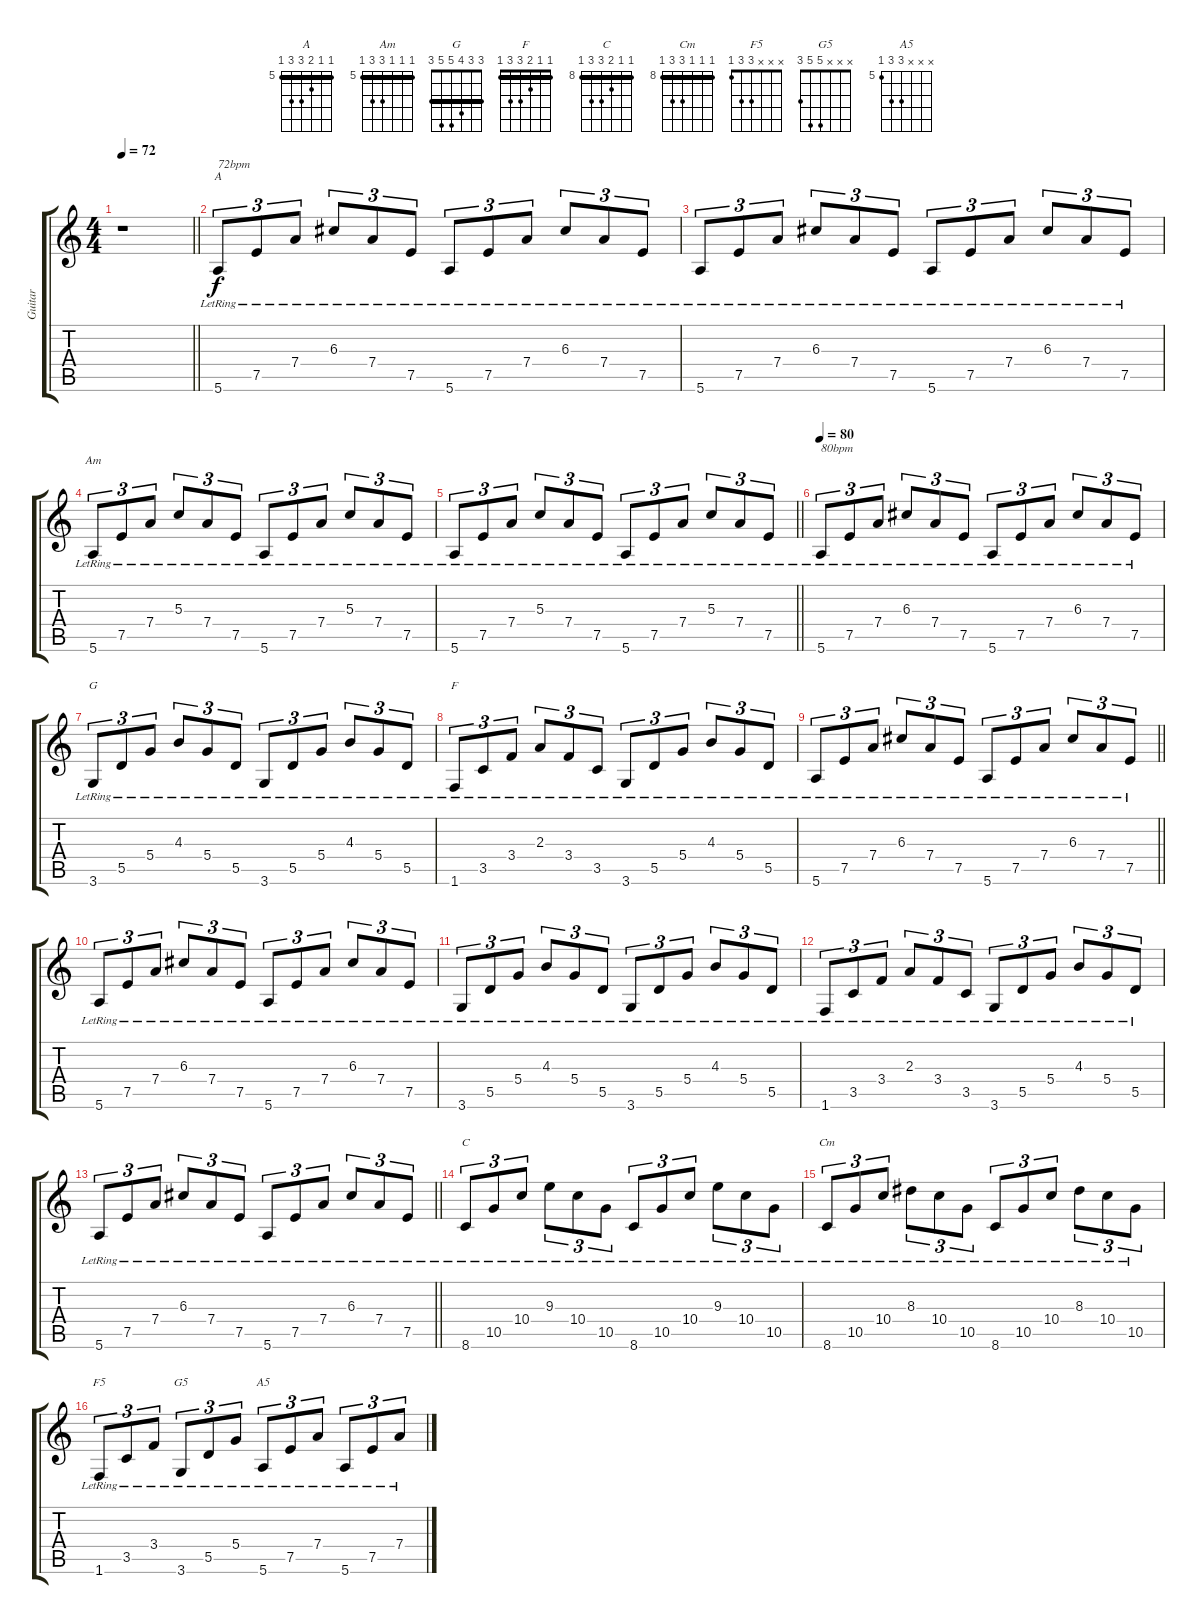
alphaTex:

\track ("Guitar" "Guitar") {instrument acousticguitarsteel}
\staff {score tabs}
\tuning (E4 B3 G3 D3 A2 E2) {hide}
\chord ("A" 5 5 6 7 7 5) {firstfret 5 barre 5}
\chord ("Am" 5 5 5 7 7 5) {firstfret 5 barre 5}
\chord ("G" 3 3 4 5 5 3) {barre 3}
\chord ("F" 1 1 2 3 3 1) {barre 1}
\chord ("C" 8 8 9 10 10 8) {firstfret 8 barre 8}
\chord ("Cm" 8 8 8 10 10 8) {firstfret 8 barre 8}
\chord ("F5" x x x 3 3 1)
\chord ("G5" x x x 5 5 3)
\chord ("A5" x x x 7 7 5) {firstfret 5}
\ts (4 4)
\tempo 72
\clef g2
\barLineRight lightlight
\ks c
r.1{dy f instrument acousticguitarsteel} |
5.6{lr}.8{tu (3 2) ch "A" txt "72bpm"} 7.5{lr}.8{tu (3 2)} 7.4{lr}.8{tu (3 2)} 6.3{lr}.8{tu (3 2)} 7.4{lr}.8{tu (3 2)} 7.5{lr}.8{tu (3 2)} 5.6{lr}.8{tu (3 2)} 7.5{lr}.8{tu (3 2)} 7.4{lr}.8{tu (3 2)} 6.3{lr}.8{tu (3 2)} 7.4{lr}.8{tu (3 2)} 7.5{lr}.8{tu (3 2)} |
5.6{lr}.8{tu (3 2)} 7.5{lr}.8{tu (3 2)} 7.4{lr}.8{tu (3 2)} 6.3{lr}.8{tu (3 2)} 7.4{lr}.8{tu (3 2)} 7.5{lr}.8{tu (3 2)} 5.6{lr}.8{tu (3 2)} 7.5{lr}.8{tu (3 2)} 7.4{lr}.8{tu (3 2)} 6.3{lr}.8{tu (3 2)} 7.4{lr}.8{tu (3 2)} 7.5{lr}.8{tu (3 2)} |
5.6{lr}.8{tu (3 2) ch "Am"} 7.5{lr}.8{tu (3 2)} 7.4{lr}.8{tu (3 2)} 5.3{lr}.8{tu (3 2)} 7.4{lr}.8{tu (3 2)} 7.5{lr}.8{tu (3 2)} 5.6{lr}.8{tu (3 2)} 7.5{lr}.8{tu (3 2)} 7.4{lr}.8{tu (3 2)} 5.3{lr}.8{tu (3 2)} 7.4{lr}.8{tu (3 2)} 7.5{lr}.8{tu (3 2)} |
\barLineRight lightlight
5.6{lr}.8{tu (3 2)} 7.5{lr}.8{tu (3 2)} 7.4{lr}.8{tu (3 2)} 5.3{lr}.8{tu (3 2)} 7.4{lr}.8{tu (3 2)} 7.5{lr}.8{tu (3 2)} 5.6{lr}.8{tu (3 2)} 7.5{lr}.8{tu (3 2)} 7.4{lr}.8{tu (3 2)} 5.3{lr}.8{tu (3 2)} 7.4{lr}.8{tu (3 2)} 7.5{lr}.8{tu (3 2)} |
\tempo 80
5.6{lr}.8{tu (3 2) txt "80bpm"} 7.5{lr}.8{tu (3 2)} 7.4{lr}.8{tu (3 2)} 6.3{lr}.8{tu (3 2)} 7.4{lr}.8{tu (3 2)} 7.5{lr}.8{tu (3 2)} 5.6{lr}.8{tu (3 2)} 7.5{lr}.8{tu (3 2)} 7.4{lr}.8{tu (3 2)} 6.3{lr}.8{tu (3 2)} 7.4{lr}.8{tu (3 2)} 7.5{lr}.8{tu (3 2)} |
3.6{lr}.8{tu (3 2) ch "G"} 5.5{lr}.8{tu (3 2)} 5.4{lr}.8{tu (3 2)} 4.3{lr}.8{tu (3 2)} 5.4{lr}.8{tu (3 2)} 5.5{lr}.8{tu (3 2)} 3.6{lr}.8{tu (3 2)} 5.5{lr}.8{tu (3 2)} 5.4{lr}.8{tu (3 2)} 4.3{lr}.8{tu (3 2)} 5.4{lr}.8{tu (3 2)} 5.5{lr}.8{tu (3 2)} |
1.6{lr}.8{tu (3 2) ch "F"} 3.5{lr}.8{tu (3 2)} 3.4{lr}.8{tu (3 2)} 2.3{lr}.8{tu (3 2)} 3.4{lr}.8{tu (3 2)} 3.5{lr}.8{tu (3 2)} 3.6{lr}.8{tu (3 2)} 5.5{lr}.8{tu (3 2)} 5.4{lr}.8{tu (3 2)} 4.3{lr}.8{tu (3 2)} 5.4{lr}.8{tu (3 2)} 5.5{lr}.8{tu (3 2)} |
\barLineRight lightlight
5.6{lr}.8{tu (3 2)} 7.5{lr}.8{tu (3 2)} 7.4{lr}.8{tu (3 2)} 6.3{lr}.8{tu (3 2)} 7.4{lr}.8{tu (3 2)} 7.5{lr}.8{tu (3 2)} 5.6{lr}.8{tu (3 2)} 7.5{lr}.8{tu (3 2)} 7.4{lr}.8{tu (3 2)} 6.3{lr}.8{tu (3 2)} 7.4{lr}.8{tu (3 2)} 7.5{lr}.8{tu (3 2)} |
5.6{lr}.8{tu (3 2)} 7.5{lr}.8{tu (3 2)} 7.4{lr}.8{tu (3 2)} 6.3{lr}.8{tu (3 2)} 7.4{lr}.8{tu (3 2)} 7.5{lr}.8{tu (3 2)} 5.6{lr}.8{tu (3 2)} 7.5{lr}.8{tu (3 2)} 7.4{lr}.8{tu (3 2)} 6.3{lr}.8{tu (3 2)} 7.4{lr}.8{tu (3 2)} 7.5{lr}.8{tu (3 2)} |
3.6{lr}.8{tu (3 2)} 5.5{lr}.8{tu (3 2)} 5.4{lr}.8{tu (3 2)} 4.3{lr}.8{tu (3 2)} 5.4{lr}.8{tu (3 2)} 5.5{lr}.8{tu (3 2)} 3.6{lr}.8{tu (3 2)} 5.5{lr}.8{tu (3 2)} 5.4{lr}.8{tu (3 2)} 4.3{lr}.8{tu (3 2)} 5.4{lr}.8{tu (3 2)} 5.5{lr}.8{tu (3 2)} |
1.6{lr}.8{tu (3 2)} 3.5{lr}.8{tu (3 2)} 3.4{lr}.8{tu (3 2)} 2.3{lr}.8{tu (3 2)} 3.4{lr}.8{tu (3 2)} 3.5{lr}.8{tu (3 2)} 3.6{lr}.8{tu (3 2)} 5.5{lr}.8{tu (3 2)} 5.4{lr}.8{tu (3 2)} 4.3{lr}.8{tu (3 2)} 5.4{lr}.8{tu (3 2)} 5.5{lr}.8{tu (3 2)} |
\barLineRight lightlight
5.6{lr}.8{tu (3 2)} 7.5{lr}.8{tu (3 2)} 7.4{lr}.8{tu (3 2)} 6.3{lr}.8{tu (3 2)} 7.4{lr}.8{tu (3 2)} 7.5{lr}.8{tu (3 2)} 5.6{lr}.8{tu (3 2)} 7.5{lr}.8{tu (3 2)} 7.4{lr}.8{tu (3 2)} 6.3{lr}.8{tu (3 2)} 7.4{lr}.8{tu (3 2)} 7.5{lr}.8{tu (3 2)} |
8.6{lr}.8{tu (3 2) ch "C"} 10.5{lr}.8{tu (3 2)} 10.4{lr}.8{tu (3 2)} 9.3{lr}.8{tu (3 2)} 10.4{lr}.8{tu (3 2)} 10.5{lr}.8{tu (3 2)} 8.6{lr}.8{tu (3 2)} 10.5{lr}.8{tu (3 2)} 10.4{lr}.8{tu (3 2)} 9.3{lr}.8{tu (3 2)} 10.4{lr}.8{tu (3 2)} 10.5{lr}.8{tu (3 2)} |
8.6{lr}.8{tu (3 2) ch "Cm"} 10.5{lr}.8{tu (3 2)} 10.4{lr}.8{tu (3 2)} 8.3{lr}.8{tu (3 2)} 10.4{lr}.8{tu (3 2)} 10.5{lr}.8{tu (3 2)} 8.6{lr}.8{tu (3 2)} 10.5{lr}.8{tu (3 2)} 10.4{lr}.8{tu (3 2)} 8.3{lr}.8{tu (3 2)} 10.4{lr}.8{tu (3 2)} 10.5{lr}.8{tu (3 2)} |
1.6{lr}.8{tu (3 2) ch "F5"} 3.5{lr}.8{tu (3 2)} 3.4{lr}.8{tu (3 2)} 3.6{lr}.8{tu (3 2) ch "G5"} 5.5{lr}.8{tu (3 2)} 5.4{lr}.8{tu (3 2)} 5.6{lr}.8{tu (3 2) ch "A5"} 7.5{lr}.8{tu (3 2)} 7.4{lr}.8{tu (3 2)} 5.6{lr}.8{tu (3 2)} 7.5{lr}.8{tu (3 2)} 7.4{lr}.8{tu (3 2)}
